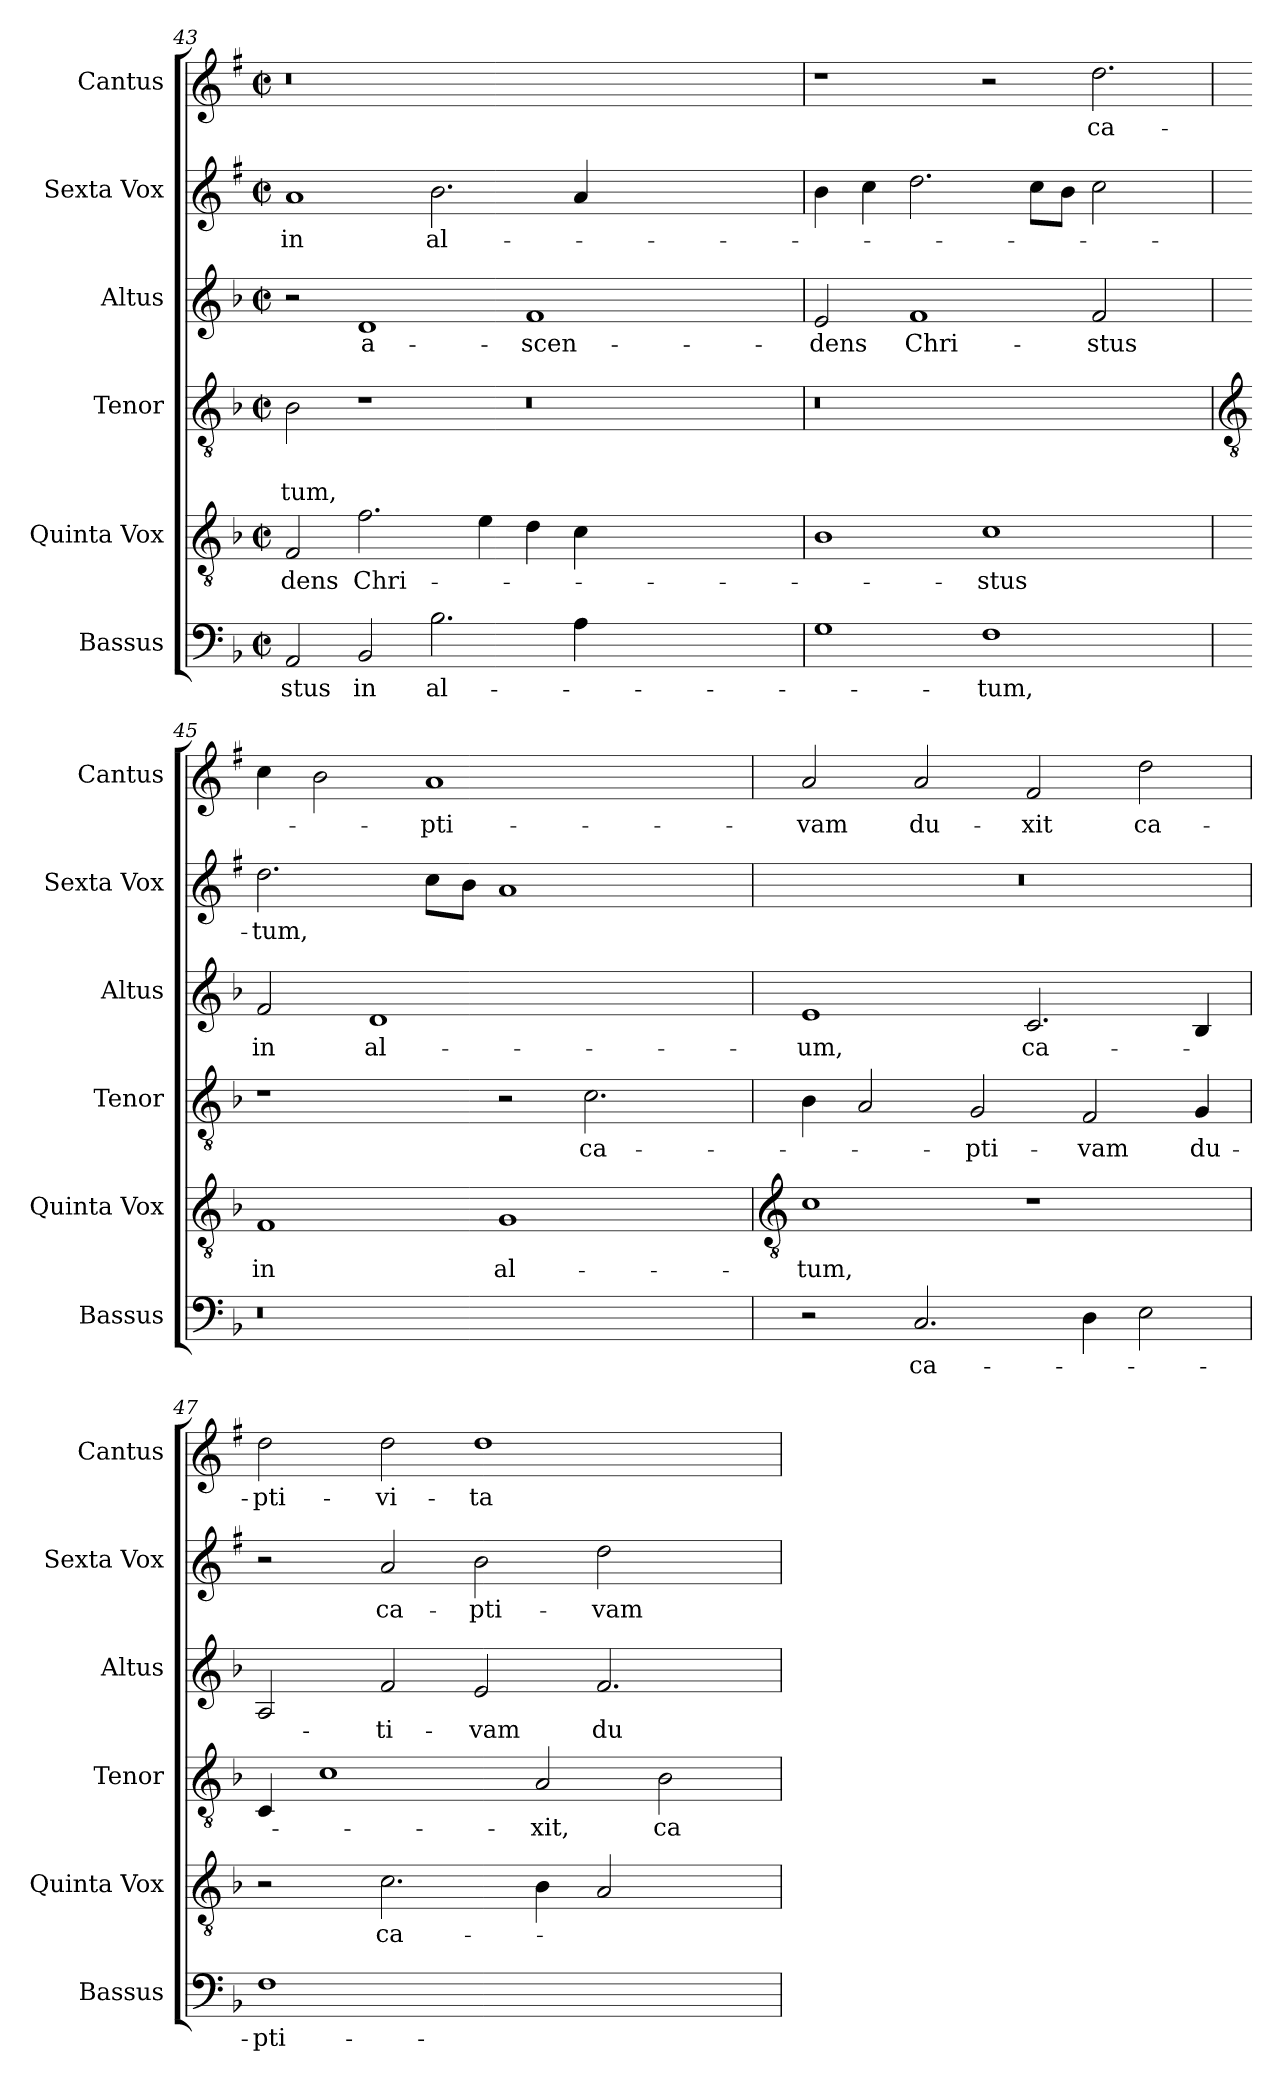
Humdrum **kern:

**kern	**text	**kern	**text	**kern	**text	**text	**kern	**text	**kern	**text	**kern	**text
*part6	*part6	*part5	*part5	*part4	*part4	*part4	*part3	*part3	*part2	*part2	*part1	*part1
*staff6	*staff6	*staff5	*staff5	*staff4	*staff4	*staff4	*staff3	*staff3	*staff2	*staff2	*staff1	*staff1
*I"Bassus	*	*I"Quinta Vox	*	*I"Tenor	*	*	*I"Altus	*	*I"Sexta Vox	*	*I"Cantus	*
*I'Bassus	*	*I'Quinta Vox	*	*I'Tenor	*	*	*I'Altus	*	*I'Sexta Vox	*	*I'Cantus	*
*clefF4	*	*clefGv2	*	*clefGv2	*	*	*clefG2	*	*clefG2	*	*clefG2	*
*	*	*	*	*	*	*	*	*	*ITrd1c2	*	*ITrd1c2	*
*k[b-]	*	*k[b-]	*	*k[b-]	*	*	*k[b-]	*	*k[b-]	*	*k[b-]	*
*F:	*	*F:	*	*F:	*	*	*F:	*	*F:	*	*F:	*
*M4/2	*	*M4/2	*	*M4/2	*	*	*M4/2	*	*M4/2	*	*M4/2	*
*met(c|)	*	*met(c|)	*	*met(c|)	*	*	*met(c|)	*	*met(c|)	*	*met(c|)	*
=43A	=43A	=43A	=43A	=43A	=43A	=43A	=43A	=43A	=43A	=43A	=43A	=43A
!	!LO:LY:b	!	!LO:LY:b	!	!	!LO:LY:b	!	!	!	!LO:LY:b	!	!
2AA	-stus	2F	-dens	2B-	.	-tum,	2r	.	1g	in	0r	.
!	!LO:LY:b	!	!LO:LY:b	!	!	!	!	!LO:LY:b	!	!	!	!
2BB-	in	2.f	Chri-	1r	.	.	1d	a-	.	.	.	.
!	!LO:LY:b	!	!	!	!	!	!	!	!	!LO:LY:b	!	!
2.B-	al-	.	.	.	.	.	.	.	2.a	al-	.	.
.	.	4e	.	.	.	.	.	.	.	.	.	.
!	!	!	!	!	!	!	!	!LO:LY:b	!	!	!	!
.	.	4d	.	0r	.	.	1f	-scen-	.	.	.	.
4A	.	4c	.	.	.	.	.	.	4g	.	.	.
1.ryy	.	1.ryy	.	.	.	.	.	.	1.ryy	.	1.ryy	.
.	.	.	.	.	.	.	1ryy	.	.	.	.	.
=44A	=44A	=44A	=44A	=44A	=44A	=44A	=44A	=44A	=44A	=44A	=44A	=44A
!	!	!	!	!	!	!	!	!LO:LY:b	!	!	!	!
1G	.	1B-	.	0r	.	.	2e	-dens	4a	.	1r	.
.	.	.	.	.	.	.	.	.	4b-	.	.	.
!	!	!	!	!	!	!	!	!LO:LY:b	!	!	!	!
.	.	.	.	.	.	.	1f	Chri-	2.cc	.	.	.
!	!LO:LY:b	!	!LO:LY:b	!	!	!	!	!	!	!	!	!
1F	-tum,	1c	-stus	.	.	.	.	.	.	.	2r	.
.	.	.	.	.	.	.	.	.	8b-L	.	.	.
.	.	.	.	.	.	.	.	.	8aJ	.	.	.
!	!	!	!	!	!	!	!	!LO:LY:b	!	!	!	!LO:LY:b
.	.	.	.	.	.	.	2f	-stus	2b-	.	2.cc	ca-
4ryy	.	4ryy	.	4ryy	.	.	4ryy	.	4ryy	.	.	.
!!LO:LB:g=z
=45A	=45A	=45A	=45A	=45A	=45A	=45A	=45A	=45A	=45A	=45A	=45A	=45A
*	*	*	*	*clefGv2	*	*	*	*	*	*	*	*
!	!	!	!LO:LY:b	!	!	!	!	!LO:LY:b	!	!LO:LY:b	!	!
0r	.	1F	in	1r	.	.	2f	in	2.cc	-tum,	4b-	.
.	.	.	.	.	.	.	.	.	.	.	2a	.
!	!	!	!	!	!	!	!	!LO:LY:b	!	!	!	!
.	.	.	.	.	.	.	1d	al-	.	.	.	.
!	!	!	!	!	!	!	!	!	!	!	!	!LO:LY:b
.	.	.	.	.	.	.	.	.	8b-L	.	1g	-pti-
.	.	.	.	.	.	.	.	.	8aJ	.	.	.
!	!	!	!LO:LY:b	!	!	!	!	!	!	!	!	!
.	.	1G	al-	2r	.	.	.	.	1g	.	.	.
!	!	!	!	!	!LO:LY:b	!	!	!	!	!	!	!
.	.	.	.	2.c	ca-	.	2.ryy	.	.	.	.	.
.	.	.	.	.	.	.	.	.	.	.	2ryy	.
4ryy	.	4ryy	.	.	.	.	.	.	4ryy	.	.	.
!!LO:LB:g=z
=46	=46	=46	=46	=46	=46	=46	=46	=46	=46	=46	=46	=46
*	*	*clefGv2	*	*	*	*	*	*	*	*	*	*
!	!	!	!LO:LY:b	!	!	!	!	!LO:LY:b	!	!	!	!LO:LY:b
2r	.	1c	-tum,	4B-	.	.	1e	-um,	0r	.	2g	-vam
.	.	.	.	2A	.	.	.	.	.	.	.	.
!	!LO:LY:b	!	!	!	!	!	!	!	!	!	!	!LO:LY:b
2.C	ca-	.	.	.	.	.	.	.	.	.	2g	du-
!	!	!	!	!	!LO:LY:b	!	!	!	!	!	!	!
.	.	.	.	2G	-pti-	.	.	.	.	.	.	.
!	!	!	!	!	!	!	!	!LO:LY:b	!	!	!	!LO:LY:b
.	.	1r	.	.	.	.	2.c	ca-	.	.	2e	-xit
!	!	!	!	!	!LO:LY:b	!	!	!	!	!	!	!
4D	.	.	.	2F	-vam	.	.	.	.	.	.	.
!	!	!	!	!	!	!	!	!	!	!	!	!LO:LY:b
2E	.	.	.	.	.	.	.	.	.	.	2cc	ca-
!	!	!	!	!	!LO:LY:b	!	!	!	!	!	!	!
.	.	.	.	4G	du-	.	4B-	.	.	.	.	.
=47A	=47A	=47A	=47A	=47A	=47A	=47A	=47A	=47A	=47A	=47A	=47A	=47A
!	!LO:LY:b	!	!	!	!	!	!	!	!	!	!	!LO:LY:b
1F	-pti-	2r	.	4C	.	.	2A	.	2r	.	2cc	-pti-
.	.	.	.	1c	.	.	.	.	.	.	.	.
!	!	!	!LO:LY:b	!	!	!	!	!LO:LY:b	!	!LO:LY:b	!	!LO:LY:b
.	.	2.c	ca-	.	.	.	2f	-ti-	2g	ca-	2cc	-vi-
!	!LO:LY:b	!	!	!	!	!	!	!LO:LY:b	!	!LO:LY:b	!	!LO:LY:b
[1Cyy	-vam	.	.	.	.	.	2e	-vam	2a	-pti-	1cc	-ta-
!	!	!	!	!	!LO:LY:b	!	!	!	!	!	!	!
.	.	4B-	.	2A	-xit,	.	.	.	.	.	.	.
!	!	!	!	!	!	!	!	!LO:LY:b	!	!LO:LY:b	!	!
.	.	2A	.	.	.	.	2.f	du-	2cc	-vam	.	.
!	!	!	!	!	!LO:LY:b	!	!	!	!	!	!	!
.	.	.	.	2B-	ca-	.	.	.	.	.	.	.
4ryy	.	4ryy	.	.	.	.	.	.	4ryy	.	4ryy	.
=	=	=	=	=	=	=	=	=	=	=	=	=
*-	*-	*-	*-	*-	*-	*-	*-	*-	*-	*-	*-	*-
